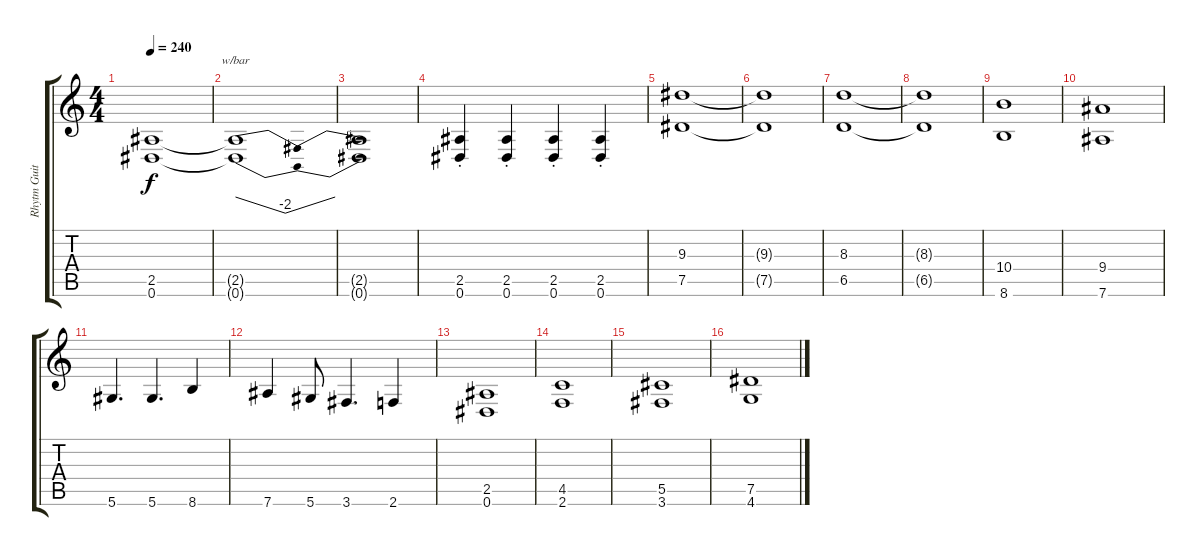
\track ("Rhytm Guitar 1" "Rhytm Guit") {instrument distortionguitar}
\staff {score tabs}
\tuning (Eb4 Bb3 Gb3 Db3 Ab2 Eb2) {hide}
\ts (4 4)
\tempo 240
\clef g2
\ks c
(2.5 0.6).1{dy f} |
(2.5{t} 0.6{t}).1{tbe (dip default 0 0 30 -8 60 0)} |
(2.5{t} 0.6{t}).1 |
(2.5{st} 0.6{st}).4 (2.5{st} 0.6{st}).4 (2.5{st} 0.6{st}).4 (2.5{st} 0.6{st}).4 |
(9.3 7.5).1 |
(9.3{t} 7.5{t}).1 |
(8.3 6.5).1 |
(8.3{t} 6.5{t}).1 |
(10.4 8.6).1 |
(9.4 7.6).1 |
5.6.4{d} 5.6.4{d} 8.6.4 |
7.6.4 5.6.8 3.6.4{d} 2.6.4 |
(2.5 0.6).1 |
(4.5 2.6).1 |
(5.5 3.6).1 |
(7.5 4.6).1
